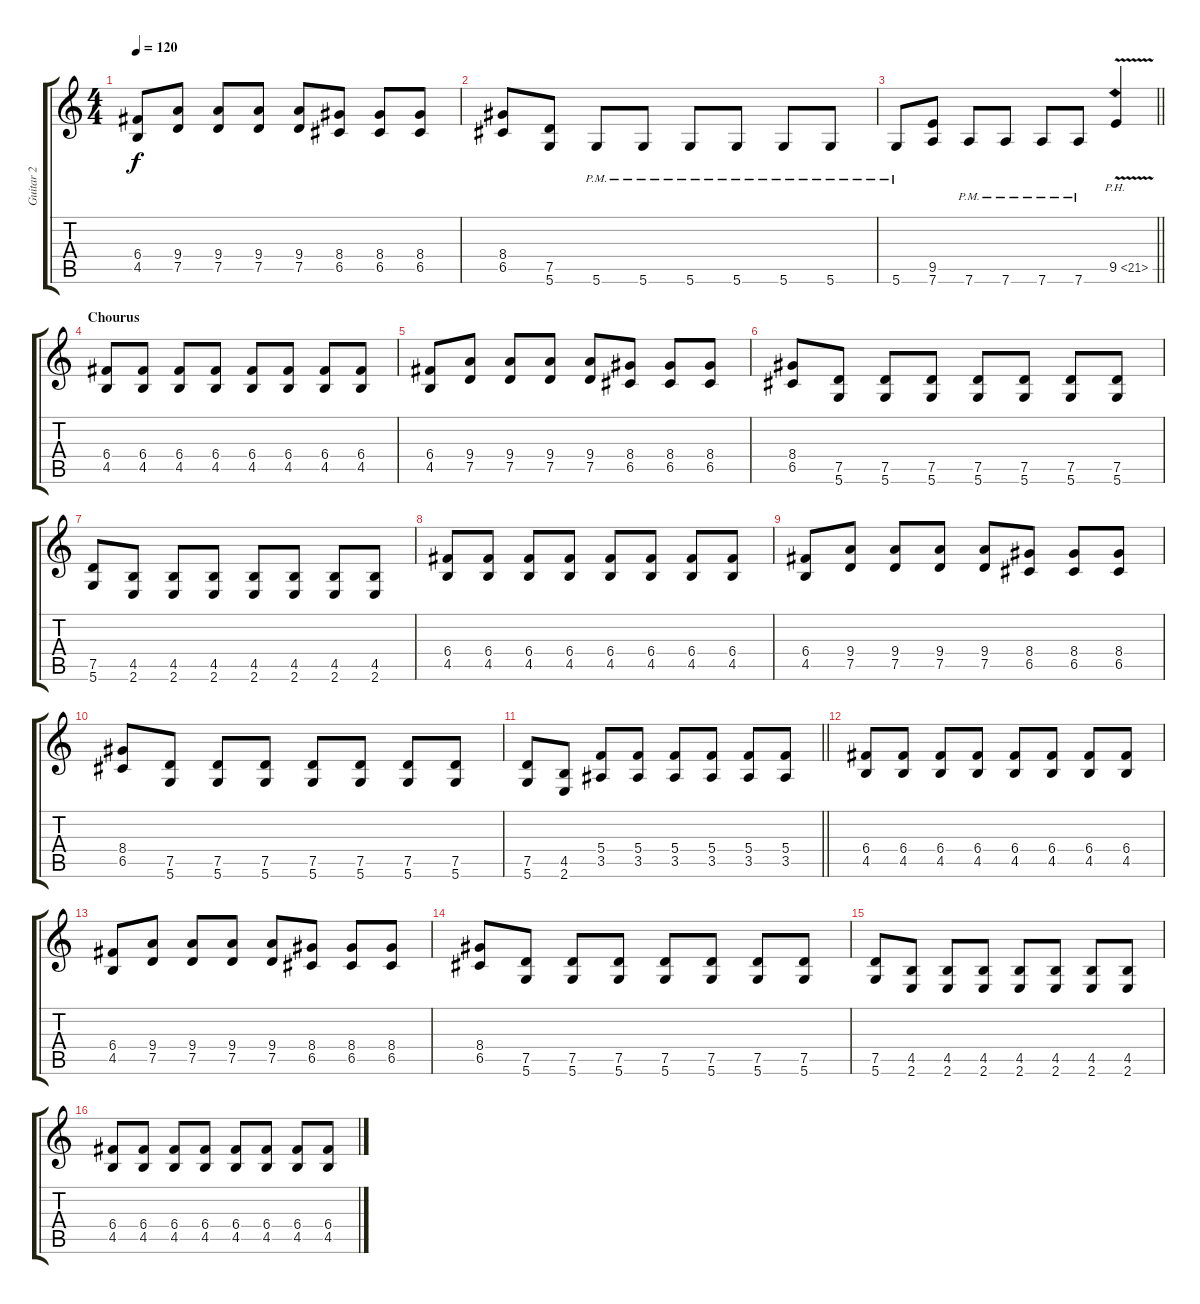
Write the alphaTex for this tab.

\track ("Guitar 2" "Guitar 2") {instrument distortionguitar}
\staff {score tabs}
\tuning (D4 A3 F3 C3 G2 D2) {hide}
\ts (4 4)
\tempo 120
\clef g2
\ks c
(6.4 4.5).8{dy f} (9.4 7.5).8 (9.4 7.5).8 (9.4 7.5).8 (9.4 7.5).8 (8.4 6.5).8 (8.4 6.5).8 (8.4 6.5).8 |
(8.4 6.5).8 (7.5 5.6).8 5.6{pm}.8 5.6{pm}.8 5.6{pm}.8 5.6{pm}.8 5.6{pm}.8 5.6{pm}.8 |
\barLineRight lightlight
5.6{pm}.8 (9.5 7.6).8 7.6{pm}.8 7.6{pm}.8 7.6{pm}.8 7.6{pm}.8 9.5{ph 12 v}.4 |
\section ("" "Chourus")
(6.4 4.5).8 (6.4 4.5).8 (6.4 4.5).8 (6.4 4.5).8 (6.4 4.5).8 (6.4 4.5).8 (6.4 4.5).8 (6.4 4.5).8 |
(6.4 4.5).8 (9.4 7.5).8 (9.4 7.5).8 (9.4 7.5).8 (9.4 7.5).8 (8.4 6.5).8 (8.4 6.5).8 (8.4 6.5).8 |
(8.4 6.5).8 (7.5 5.6).8 (7.5 5.6).8 (7.5 5.6).8 (7.5 5.6).8 (7.5 5.6).8 (7.5 5.6).8 (7.5 5.6).8 |
(7.5 5.6).8 (4.5 2.6).8 (4.5 2.6).8 (4.5 2.6).8 (4.5 2.6).8 (4.5 2.6).8 (4.5 2.6).8 (4.5 2.6).8 |
(6.4 4.5).8 (6.4 4.5).8 (6.4 4.5).8 (6.4 4.5).8 (6.4 4.5).8 (6.4 4.5).8 (6.4 4.5).8 (6.4 4.5).8 |
(6.4 4.5).8 (9.4 7.5).8 (9.4 7.5).8 (9.4 7.5).8 (9.4 7.5).8 (8.4 6.5).8 (8.4 6.5).8 (8.4 6.5).8 |
(8.4 6.5).8 (7.5 5.6).8 (7.5 5.6).8 (7.5 5.6).8 (7.5 5.6).8 (7.5 5.6).8 (7.5 5.6).8 (7.5 5.6).8 |
\barLineRight lightlight
(7.5 5.6).8 (4.5 2.6).8 (5.4 3.5).8 (5.4 3.5).8 (5.4 3.5).8 (5.4 3.5).8 (5.4 3.5).8 (5.4 3.5).8 |
(6.4 4.5).8 (6.4 4.5).8 (6.4 4.5).8 (6.4 4.5).8 (6.4 4.5).8 (6.4 4.5).8 (6.4 4.5).8 (6.4 4.5).8 |
(6.4 4.5).8 (9.4 7.5).8 (9.4 7.5).8 (9.4 7.5).8 (9.4 7.5).8 (8.4 6.5).8 (8.4 6.5).8 (8.4 6.5).8 |
(8.4 6.5).8 (7.5 5.6).8 (7.5 5.6).8 (7.5 5.6).8 (7.5 5.6).8 (7.5 5.6).8 (7.5 5.6).8 (7.5 5.6).8 |
(7.5 5.6).8 (4.5 2.6).8 (4.5 2.6).8 (4.5 2.6).8 (4.5 2.6).8 (4.5 2.6).8 (4.5 2.6).8 (4.5 2.6).8 |
(6.4 4.5).8 (6.4 4.5).8 (6.4 4.5).8 (6.4 4.5).8 (6.4 4.5).8 (6.4 4.5).8 (6.4 4.5).8 (6.4 4.5).8
